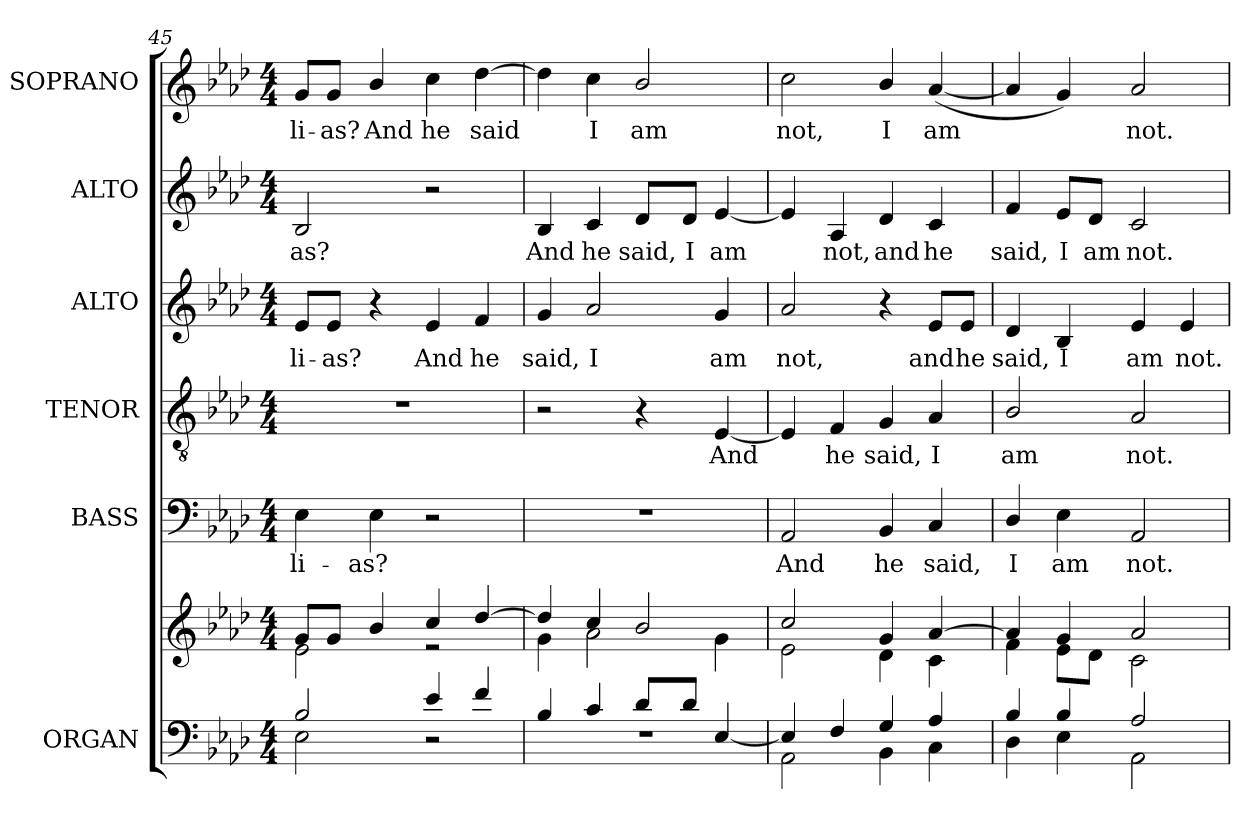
**kern	**kern	**kern	**text	**kern	**text	**kern	**text	**kern	**text	**kern	**text
*part6	*part6	*part5	*part5	*part4	*part4	*part3	*part3	*part2	*part2	*part1	*part1
*staff7	*staff6	*staff5	*staff5	*staff4	*staff4	*staff3	*staff3	*staff2	*staff2	*staff1	*staff1
*I"ORGAN	*	*I"BASS	*	*I"TENOR	*	*I"ALTO	*	*I"ALTO	*	*I"SOPRANO	*
*I'ORG.	*	*I'B.	*	*I'T.	*	*I'A.	*	*I'A.	*	*I'S.	*
*clefF4	*clefG2	*clefF4	*	*clefGv2	*	*clefG2	*	*clefG2	*	*clefG2	*
*	*	*	*	*ITrd7c12	*	*	*	*	*	*	*
*k[b-e-a-d-]	*k[b-e-a-d-]	*k[b-e-a-d-]	*	*k[b-e-a-d-]	*	*k[b-e-a-d-]	*	*k[b-e-a-d-]	*	*k[b-e-a-d-]	*
*A-:	*A-:	*A-:	*	*A-:	*	*A-:	*	*A-:	*	*A-:	*
*M4/4	*M4/4	*M4/4	*	*M4/4	*	*M4/4	*	*M4/4	*	*M4/4	*
=45	=45	=45	=45	=45	=45	=45	=45	=45	=45	=45	=45
*^	*^	*	*	*	*	*	*	*	*	*	*
*	*^	*	*	*	*	*	*	*	*	*	*	*	*
!	!	!	!	!	!	!LO:LY:b:color=#000000	!	!	!	!	!	!	!	!
!	!	!	!	!	!	!	!	!	!	!LO:LY:b:color=#000000	!	!	!	!
!	!	!	!	!	!	!	!	!	!	!	!	!LO:LY:b:color=#000000	!	!
!	!	!	!	!	!	!	!	!	!	!	!	!	!	!LO:LY:b:color=#000000
1ryy	2B-i/	2E-i\	8gi/L	2e-i\	4E-i\	-li-	1r	.	8e-i/L	-li-	2B-i/	-as?	8gi/L	-li-
!	!	!	!	!	!	!	!	!	!	!LO:LY:b:color=#000000	!	!	!	!
!	!	!	!	!	!	!	!	!	!	!	!	!	!	!LO:LY:b:color=#000000
.	.	.	8gi/J	.	.	.	.	.	8e-i/J	-as?	.	.	8gi/J	-as?
!	!	!	!	!	!	!LO:LY:b:color=#000000	!	!	!	!	!	!	!	!
!	!	!	!	!	!	!	!	!	!	!	!	!	!	!LO:LY:b:color=#000000
.	.	.	4b-i/	.	4E-i\	-as?	.	.	4r	.	.	.	4b-i/	And
!	!	!	!	!	!	!	!	!	!	!LO:LY:b:color=#000000	!	!	!	!
!	!	!	!	!	!	!	!	!	!	!	!	!	!	!LO:LY:b:color=#000000
.	4e-i/	2r	4cci/	2r	2r	.	.	.	4e-i/	And	2r	.	4cci\	he
!	!	!	!	!	!	!	!	!	!	!LO:LY:b:color=#000000	!	!	!	!
!	!	!	!	!	!	!	!	!	!	!	!	!	!	!LO:LY:b:color=#000000
.	4fi/	.	[4dd-i/	.	.	.	.	.	4fi/	he	.	.	[4dd-i\	said
=46	=46	=46	=46	=46	=46	=46	=46	=46	=46	=46	=46	=46	=46	=46
!	!	!	!	!	!	!	!	!	!	!LO:LY:b:color=#000000	!	!	!	!
!	!	!	!	!	!	!	!	!	!	!	!	!LO:LY:b:color=#000000	!	!
1ryy	4B-i/	1r	4dd-i/]	4gi\	1r	.	2r	.	4gi/	said,	4B-i/	And	4dd-i\]	.
!	!	!	!	!	!	!	!	!	!	!LO:LY:b:color=#000000	!	!	!	!
!	!	!	!	!	!	!	!	!	!	!	!	!LO:LY:b:color=#000000	!	!
!	!	!	!	!	!	!	!	!	!	!	!	!	!	!LO:LY:b:color=#000000
.	4ci/	.	4cci/	2a-i\	.	.	.	.	2a-i/	I	4ci/	he	4cci\	I
!	!	!	!	!	!	!	!	!	!	!	!	!LO:LY:b:color=#000000	!	!
!	!	!	!	!	!	!	!	!	!	!	!	!	!	!LO:LY:b:color=#000000
.	8d-i/L	.	2b-i/	.	.	.	4r	.	.	.	8d-i/L	said,	2b-i/	am
!	!	!	!	!	!	!	!	!	!	!	!	!LO:LY:b:color=#000000	!	!
.	8d-i/J	.	.	.	.	.	.	.	.	.	8d-i/J	I	.	.
!	!	!	!	!	!	!	!	!LO:LY:b:color=#000000	!	!	!	!	!	!
!	!	!	!	!	!	!	!	!	!	!LO:LY:b:color=#000000	!	!	!	!
!	!	!	!	!	!	!	!	!	!	!	!	!LO:LY:b:color=#000000	!	!
.	[4E-i/	.	.	4gi\	.	.	[4EE-i/	And	4gi/	am	[4e-i/	am	.	.
=47	=47	=47	=47	=47	=47	=47	=47	=47	=47	=47	=47	=47	=47	=47
*	*	*^	*	*^	*	*	*	*	*	*	*	*	*	*
!	!	!	!	!	!	!	!	!LO:LY:b:color=#000000	!	!	!	!	!	!	!	!
!	!	!	!	!	!	!	!	!	!	!	!	!LO:LY:b:color=#000000	!	!	!	!
!	!	!	!	!	!	!	!	!	!	!	!	!	!	!	!	!LO:LY:b:color=#000000
2.ryy	1ryy	4E-i/]	2AA-i\	2cci/	2e-i\	2ryy	2AA-i/	And	4EE-i/]	.	2a-i/	not,	4e-i/]	.	2cci\	not,
!	!	!	!	!	!	!	!	!	!	!LO:LY:b:color=#000000	!	!	!	!	!	!
!	!	!	!	!	!	!	!	!	!	!	!	!	!	!LO:LY:b:color=#000000	!	!
.	.	4Fi/	.	.	.	.	.	.	4FFi/	he	.	.	4A-i/	not,	.	.
!	!	!	!	!	!	!	!	!LO:LY:b:color=#000000	!	!	!	!	!	!	!	!
!	!	!	!	!	!	!	!	!	!	!LO:LY:b:color=#000000	!	!	!	!	!	!
!	!	!	!	!	!	!	!	!	!	!	!	!	!	!LO:LY:b:color=#000000	!	!
!	!	!	!	!	!	!	!	!	!	!	!	!	!	!	!	!LO:LY:b:color=#000000
.	.	4Gi/	4BB-i\	4gi/	4d-i\	4ryy	4BB-i/	he	4GGi/	said,	4r	.	4d-i/	and	4b-i/	I
!	!	!	!	!	!	!	!	!LO:LY:b:color=#000000	!	!	!	!	!	!	!	!
!	!	!	!	!	!	!	!	!	!	!LO:LY:b:color=#000000	!	!	!	!	!	!
!	!	!	!	!	!	!	!	!	!	!	!	!LO:LY:b:color=#000000	!	!	!	!
!	!	!	!	!	!	!	!	!	!	!	!	!	!	!LO:LY:b:color=#000000	!	!
!	!	!	!	!	!	!	!	!	!	!	!	!	!	!	!	!LO:LY:b:color=#000000
4ryy	.	4A-i/	4Ci\	[4a-i/	4ci\	4ryy	4Ci/	said,	4AA-i/	I	8e-i/L	and	4ci/	he	([4a-i/	am
!	!	!	!	!	!	!	!	!	!	!	!	!LO:LY:b:color=#000000	!	!	!	!
.	.	.	.	.	.	.	.	.	.	.	8e-i/J	he	.	.	.	.
!!LO:PB:g=z
=48	=48	=48	=48	=48	=48	=48	=48	=48	=48	=48	=48	=48	=48	=48	=48	=48
*	*	*	*^	*	*	*	*	*	*	*	*	*	*	*	*	*
!	!	!	!	!	!	!	!	!	!LO:LY:b:color=#000000	!	!	!	!	!	!	!	!
!	!	!	!	!	!	!	!	!	!	!	!LO:LY:b:color=#000000	!	!	!	!	!	!
!	!	!	!	!	!	!	!	!	!	!	!	!	!LO:LY:b:color=#000000	!	!	!	!
!	!	!	!	!	!	!	!	!	!	!	!	!	!	!	!LO:LY:b:color=#000000	!	!
2ryy	4ryy	1ryy	4B-i/	4D-i\	4a-i/]	4fi\	4ryy	4D-i/	I	2BB-i/	am	4d-i/	said,	4fi/	said,	4a-i/]	.
!	!	!	!	!	!	!	!	!	!LO:LY:b:color=#000000	!	!	!	!	!	!	!	!
!	!	!	!	!	!	!	!	!	!	!	!	!	!LO:LY:b:color=#000000	!	!	!	!
!	!	!	!	!	!	!	!	!	!	!	!	!	!	!	!LO:LY:b:color=#000000	!	!
.	4B-i/	.	4ryy	4E-i\	4gi/	8e-i\L	4ryy	4E-i\	am	.	.	4B-i/	I	8e-i/L	I	4gi/)	.
!	!	!	!	!	!	!	!	!	!	!	!	!	!	!	!LO:LY:b:color=#000000	!	!
.	.	.	.	.	.	8d-i\J	.	.	.	.	.	.	.	8d-i/J	am	.	.
!	!	!	!	!	!	!	!	!	!LO:LY:b:color=#000000	!	!	!	!	!	!	!	!
!	!	!	!	!	!	!	!	!	!	!	!LO:LY:b:color=#000000	!	!	!	!	!	!
!	!	!	!	!	!	!	!	!	!	!	!	!	!LO:LY:b:color=#000000	!	!	!	!
!	!	!	!	!	!	!	!	!	!	!	!	!	!	!	!LO:LY:b:color=#000000	!	!
!	!	!	!	!	!	!	!	!	!	!	!	!	!	!	!	!	!LO:LY:b:color=#000000
2ryy	2ryy	.	2A-i/	2AA-i\	2a-i/	2ryy	2ci\	2AA-i/	not.	2AA-i/	not.	4e-i/	am	2ci/	not.	2a-i/	not.
!	!	!	!	!	!	!	!	!	!	!	!	!	!LO:LY:b:color=#000000	!	!	!	!
.	.	.	.	.	.	.	.	.	.	.	.	4e-i/	not.	.	.	.	.
*v	*v	*v	*v	*v	*	*	*	*	*	*	*	*	*	*	*	*	*
*	*v	*v	*v	*	*	*	*	*	*	*	*	*	*
=	=	=	=	=	=	=	=	=	=	=	=
*-	*-	*-	*-	*-	*-	*-	*-	*-	*-	*-	*-
